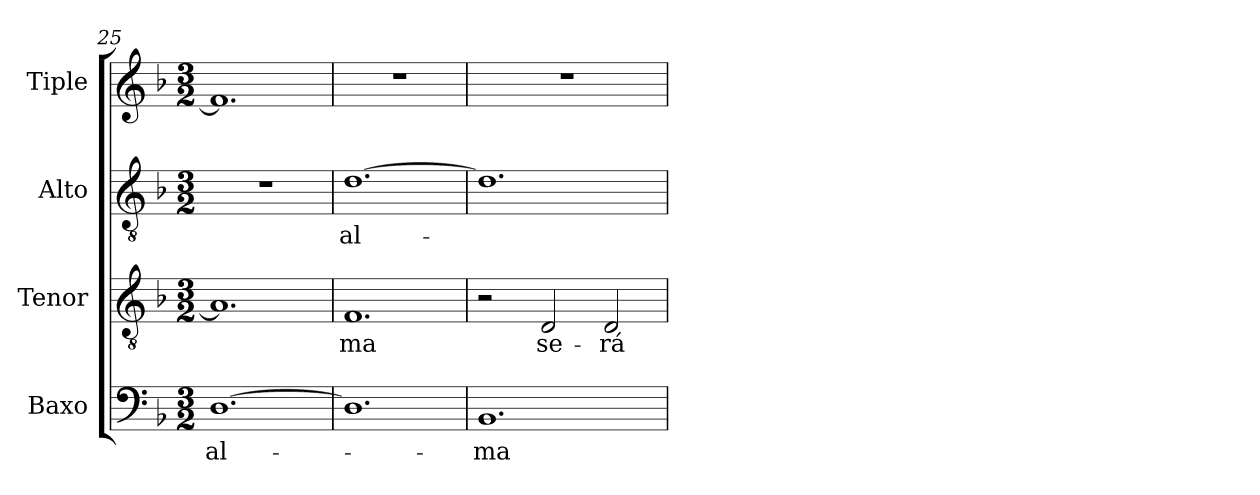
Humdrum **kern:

**kern	**text	**kern	**text	**kern	**text	**kern	**text
*part4	*part4	*part3	*part3	*part2	*part2	*part1	*part1
*staff4	*staff4	*staff3	*staff3	*staff2	*staff2	*staff1	*staff1
*I"Baxo	*	*I"Tenor	*	*I"Alto	*	*I"Tiple	*
*I'B	*	*I'T	*	*I'T	*	*	*
*clefF4	*	*clefGv2	*	*clefGv2	*	*clefG2	*
*	*	*ITrd7c12	*	*ITrd7c12	*	*	*
*k[b-]	*	*k[b-]	*	*k[b-]	*	*k[b-]	*
*F:	*	*F:	*	*F:	*	*F:	*
*M3/2	*	*M3/2	*	*M3/2	*	*M3/2	*
=25	=25	=25	=25	=25	=25	=25	=25
!	!LO:LY:b	!	!	!LO:N:vis=1	!	!	!
[>1.D	al-	1.AA]	.	1.r	.	1.f]	.
!!LO:LB:g=z
=26	=26	=26	=26	=26	=26	=26	=26
!	!	!	!LO:LY:b	!	!LO:LY:b	!LO:N:vis=1	!
1.D]	.	1.FF	-ma	[>1.D	al-	1.r	.
=27	=27	=27	=27	=27	=27	=27	=27
!	!LO:LY:b	!	!	!	!	!LO:N:vis=1	!
1.BB-	-ma	2r	.	1.D]	.	1.r	.
!	!	!	!LO:LY:b	!	!	!	!
.	.	2DD/	se-	.	.	.	.
!	!	!	!LO:LY:b	!	!	!	!
.	.	2DD/	-rá	.	.	.	.
=	=	=	=	=	=	=	=
*-	*-	*-	*-	*-	*-	*-	*-
